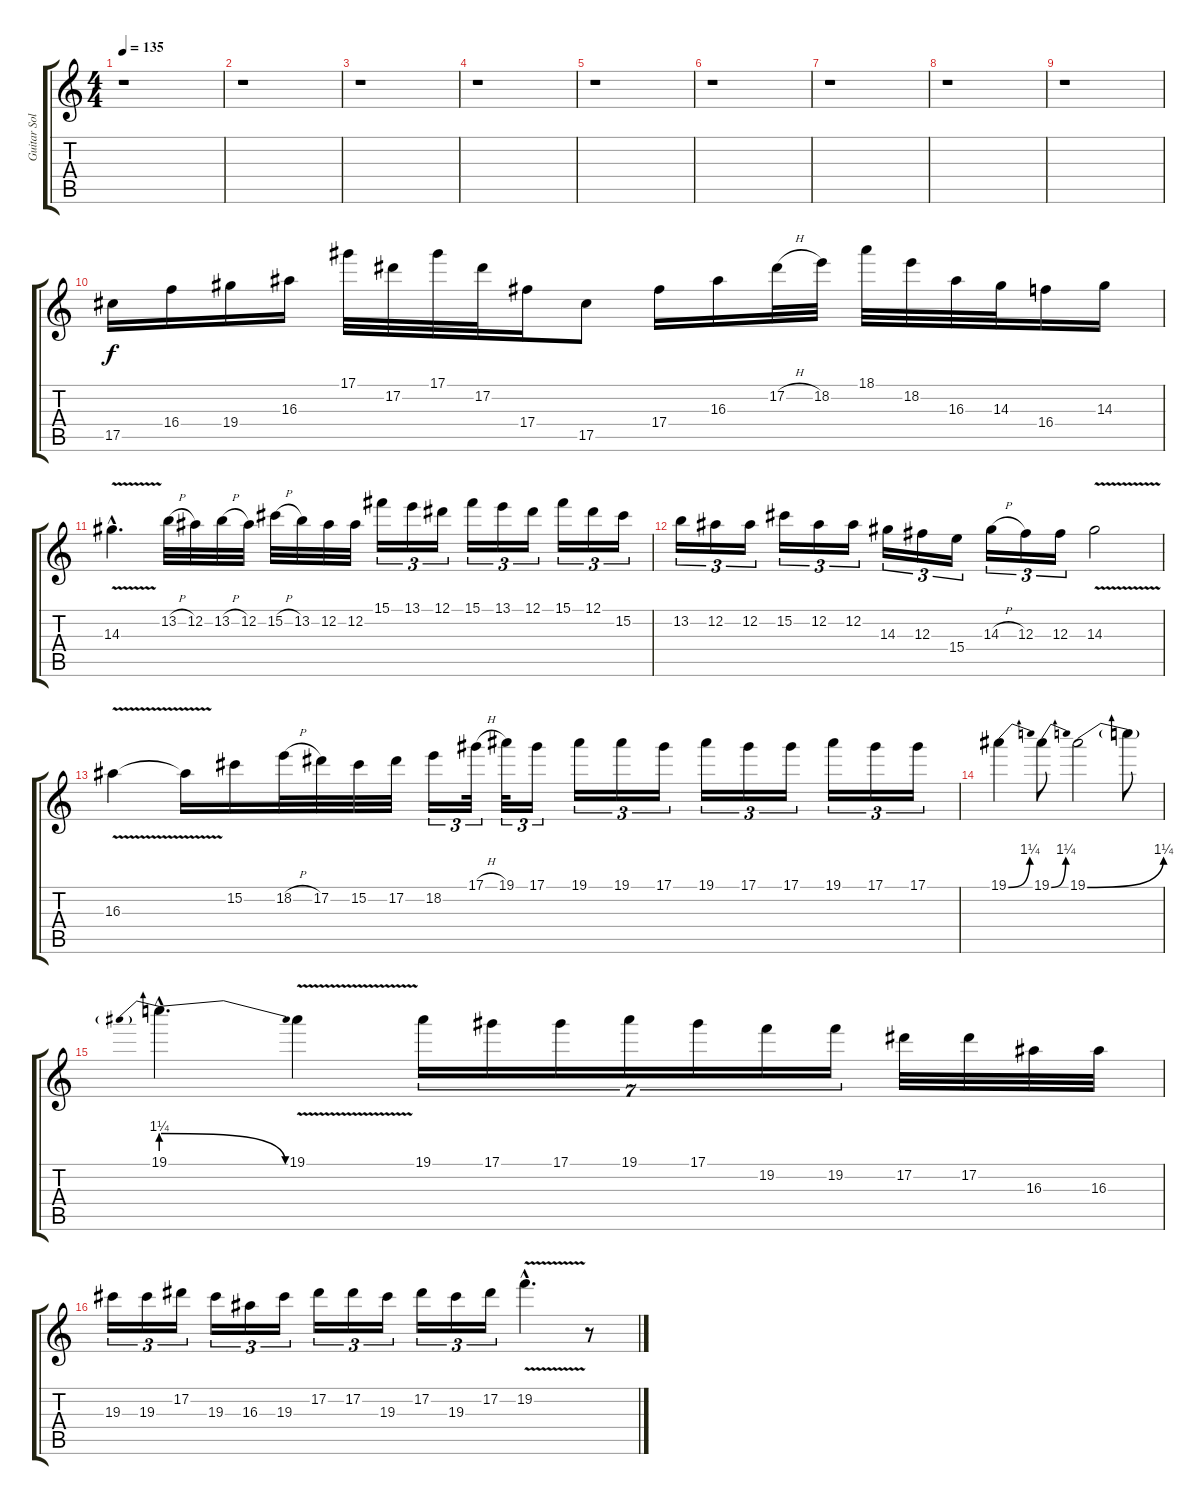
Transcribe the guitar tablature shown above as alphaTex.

\track ("Guitar Solo" "Guitar Sol") {instrument overdrivenguitar}
\staff {score tabs}
\tuning (Eb4 Bb3 Gb3 Db3 Ab2 Eb2) {hide}
\ts (4 4)
\tempo 135
\clef g2
\ks c
r.1{dy f} |
r.1 |
r.1 |
r.1 |
r.1 |
r.1 |
r.1 |
r.1 |
r.1 |
17.5.16 16.4.16 19.4.16 16.3.16 17.1.32 17.2.32 17.1.32 17.2.32 17.4.16 17.5.8 17.4.16 16.3.16 17.2{h}.32 18.2.32 18.1.32 18.2.32 16.3.32 14.3.32 16.4.16 14.3.16 |
14.3{v hac}.4{d} 13.2{h}.32 12.2.32 13.2{h}.32 12.2.32 15.2{h}.32 13.2.32 12.2.32 12.2.32 15.1.16{tu (3 2)} 13.1.16{tu (3 2)} 12.1.16{tu (3 2)} 15.1.16{tu (3 2)} 13.1.16{tu (3 2)} 12.1.16{tu (3 2)} 15.1.16{tu (3 2)} 12.1.16{tu (3 2)} 15.2.16{tu (3 2)} |
13.2.16{tu (3 2)} 12.2.16{tu (3 2)} 12.2.16{tu (3 2)} 15.2.16{tu (3 2)} 12.2.16{tu (3 2)} 12.2.16{tu (3 2)} 14.3.16{tu (3 2)} 12.3.16{tu (3 2)} 15.4.16{tu (3 2)} 14.3{h}.16{tu (3 2)} 12.3.16{tu (3 2)} 12.3.16{tu (3 2)} 14.3{v}.2 |
16.3{v}.4 16.3{t}.16 15.2.16 18.2{h}.32 17.2.32 15.2.32 17.2.32 18.2.16{tu (3 2)} 17.1{h}.32{tu (3 2)} 19.1.32{tu (3 2)} 17.1.16{tu (3 2)} 19.1.16{tu (3 2)} 19.1.16{tu (3 2)} 17.1.16{tu (3 2)} 19.1.16{tu (3 2)} 17.1.16{tu (3 2)} 17.1.16{tu (3 2)} 19.1.16{tu (3 2)} 17.1.16{tu (3 2)} 17.1.16{tu (3 2)} |
19.1{be (bend 0 0 60 5)}.4 19.1{be (bend 0 0 60 5)}.8 19.1{be (bend 0 0 60 5)}.2 19.1{t}.8 |
19.1{be (prebendrelease 0 5 60 0) hac}.4{d} 19.1{v}.4 19.1.16{tu (7 4)} 17.1.16{tu (7 4)} 17.1.16{tu (7 4)} 19.1.16{tu (7 4)} 17.1.16{tu (7 4)} 19.2.16{tu (7 4)} 19.2.16{tu (7 4)} 17.2.32 17.2.32 16.3.32 16.3.32 |
19.3.16{tu (3 2)} 19.3.16{tu (3 2)} 17.2.16{tu (3 2)} 19.3.16{tu (3 2)} 16.3.16{tu (3 2)} 19.3.16{tu (3 2)} 17.2.16{tu (3 2)} 17.2.16{tu (3 2)} 19.3.16{tu (3 2)} 17.2.16{tu (3 2)} 19.3.16{tu (3 2)} 17.2.16{tu (3 2)} 19.2{v hac}.4{d} r.8
